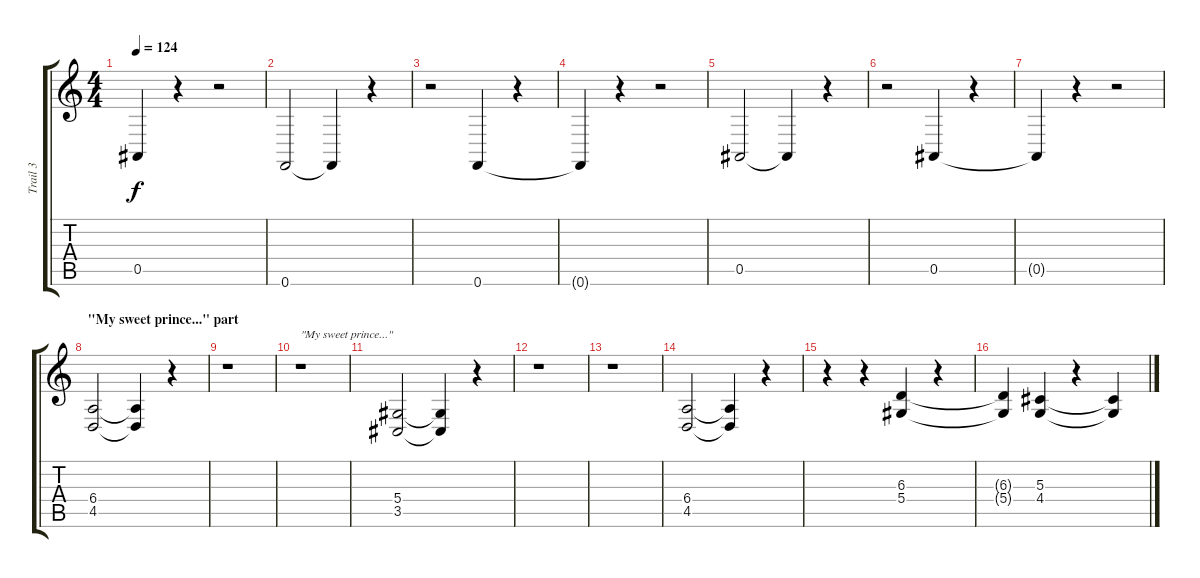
\track ("Trail 3" "Trail 3") {instrument electricgrandpiano}
\staff {score tabs}
\tuning (F4 C4 Ab3 Eb3 Bb2 F2) {hide}
\ts (4 4)
\tempo 124
\clef g2
\ks c
0.5{t}.4{dy f} r.4 r.2 |
0.6.2 0.6{t}.4 r.4 |
r.2 0.6.4 r.4 |
0.6{t}.4 r.4 r.2 |
0.5.2 0.5{t}.4 r.4 |
r.2 0.5.4 r.4 |
0.5{t}.4 r.4 r.2 |
\section ("" "\"My sweet prince...\" part")
(6.4 4.5).2 (6.4{t} 4.5{t}).4 r.4 |
r.1 |
r.1{txt "\"My sweet prince...\""} |
(5.4 3.5).2 (5.4{t} 3.5{t}).4 r.4 |
r.1 |
r.1 |
(6.4 4.5).2 (6.4{t} 4.5{t}).4 r.4 |
r.4 r.4 (6.3 5.4).4 r.4 |
(6.3{t} 5.4{t}).4 (5.3 4.4).4 r.4 (5.3{t} 4.4{t}).4
